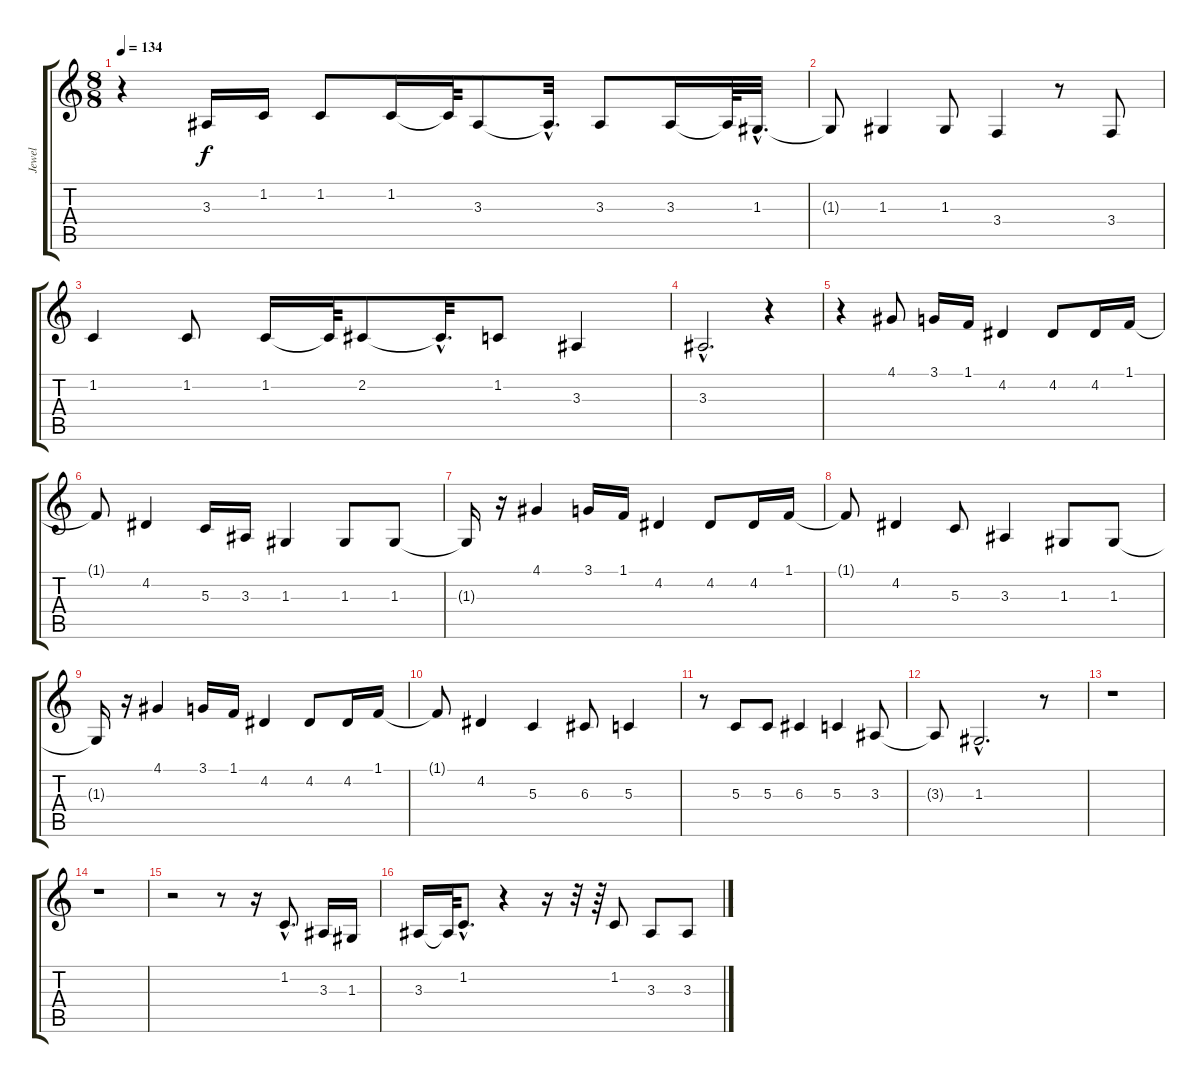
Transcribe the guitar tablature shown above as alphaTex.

\track ("Jewel" "Jewel") {instrument recorder}
\staff {score tabs}
\tuning (E4 B3 G3 D3 A2 E2) {hide}
\ts (8 8)
\tempo 134
\clef g2
\ks c
r.4{dy f} 3.3.16 1.2.16 1.2.8 1.2.16 1.2{t}.64 3.3.8 3.3{hac t}.32{d} 3.3.8 3.3.16 3.3{t}.64 1.3{hac}.32{d} |
1.3{t}.8 1.3.4 1.3.8 3.4.4 r.8 3.4.8 |
1.2.4 1.2.8 1.2.16 1.2{t}.64 2.2.8 2.2{hac t}.32{d} 1.2.8 3.3.4 |
3.3{hac}.2{d} r.4 |
r.4 4.1.8 3.1.16 1.1.16 4.2.4 4.2.8 4.2.16 1.1.16 |
1.1{t}.8 4.2.4 5.3.16 3.3.16 1.3.4 1.3.8 1.3.8 |
1.3{t}.16 r.16 4.1.4 3.1.16 1.1.16 4.2.4 4.2.8 4.2.16 1.1.16 |
1.1{t}.8 4.2.4 5.3.8 3.3.4 1.3.8 1.3.8 |
1.3{t}.16 r.16 4.1.4 3.1.16 1.1.16 4.2.4 4.2.8 4.2.16 1.1.16 |
1.1{t}.8 4.2.4 5.3.4 6.3.8 5.3.4 |
r.8 5.3.8 5.3.8 6.3.4 5.3.4 3.3.8 |
3.3{t}.8 1.3{hac}.2{d} r.8 |
r.1 |
r.1 |
r.2 r.8 r.16 1.2{hac}.8{d} 3.3.16 1.3.16 |
3.3.16 3.3{t}.64 1.2{hac}.8{d} r.4 r.16 r.32 r.64 1.2.8 3.3.8 3.3.8
